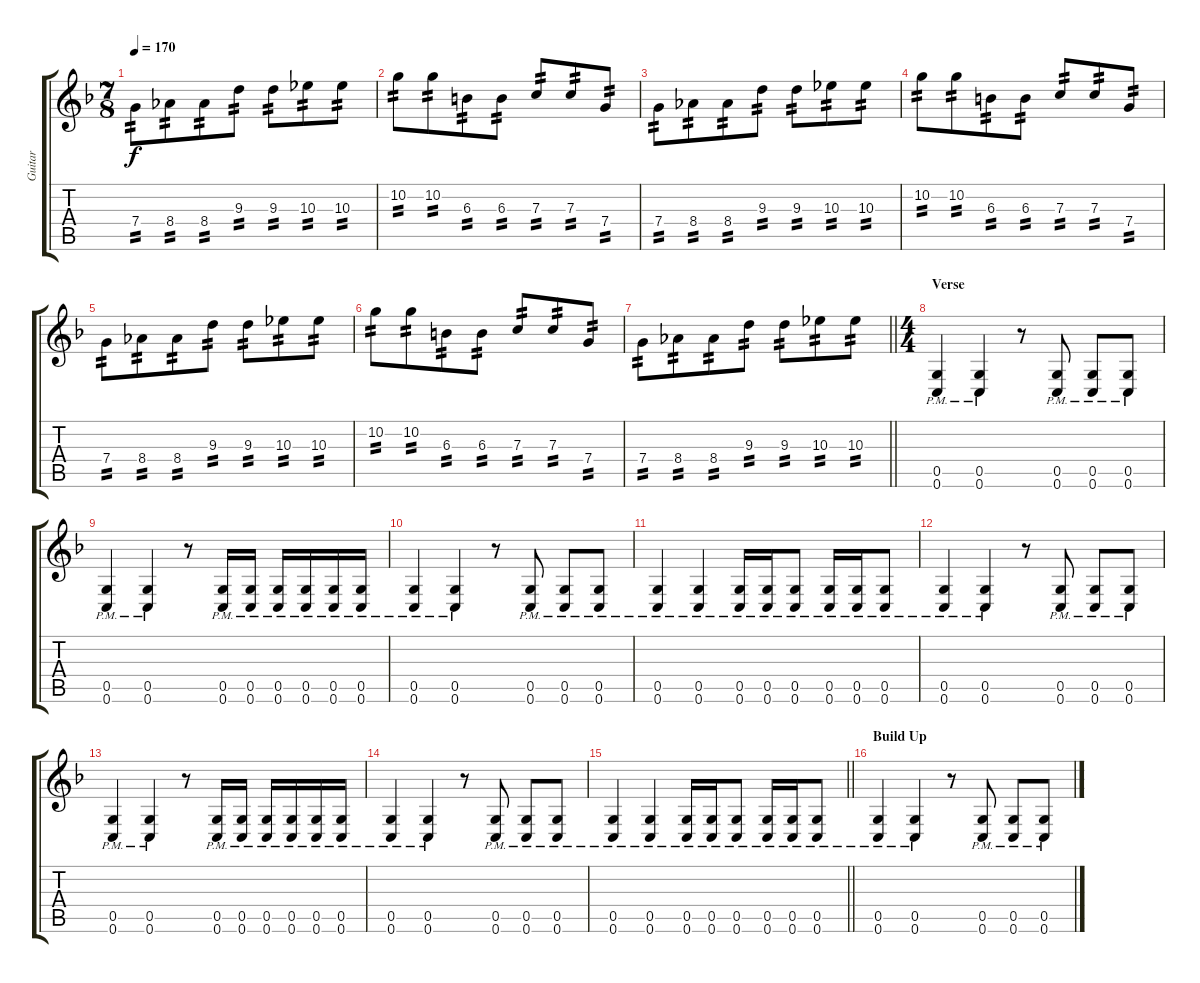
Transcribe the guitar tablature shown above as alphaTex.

\track ("Guitar" "Guitar") {instrument distortionguitar}
\staff {score tabs}
\tuning (D4 A3 F3 C3 G2 C2) {hide}
\ts (7 8)
\tempo 170
\clef g2
\ks dminor
7.4.8{tp 2 dy f} 8.4.8{tp 2} 8.4.8{tp 2} 9.3.8{tp 2} 9.3.8{tp 2} 10.3.8{tp 2} 10.3.8{tp 2} |
10.2.8{tp 2} 10.2.8{tp 2} 6.3.8{tp 2} 6.3.8{tp 2} 7.3.8{tp 2} 7.3.8{tp 2} 7.4.8{tp 2} |
7.4.8{tp 2} 8.4.8{tp 2} 8.4.8{tp 2} 9.3.8{tp 2} 9.3.8{tp 2} 10.3.8{tp 2} 10.3.8{tp 2} |
10.2.8{tp 2} 10.2.8{tp 2} 6.3.8{tp 2} 6.3.8{tp 2} 7.3.8{tp 2} 7.3.8{tp 2} 7.4.8{tp 2} |
7.4.8{tp 2} 8.4.8{tp 2} 8.4.8{tp 2} 9.3.8{tp 2} 9.3.8{tp 2} 10.3.8{tp 2} 10.3.8{tp 2} |
10.2.8{tp 2} 10.2.8{tp 2} 6.3.8{tp 2} 6.3.8{tp 2} 7.3.8{tp 2} 7.3.8{tp 2} 7.4.8{tp 2} |
\barLineRight lightlight
7.4.8{tp 2} 8.4.8{tp 2} 8.4.8{tp 2} 9.3.8{tp 2} 9.3.8{tp 2} 10.3.8{tp 2} 10.3.8{tp 2} |
\ts (4 4)
\section ("" "Verse")
(0.5{pm} 0.6{pm}).4 (0.5{pm} 0.6{pm}).4 r.8 (0.5{pm} 0.6{pm}).8 (0.5{pm} 0.6{pm}).8 (0.5{pm} 0.6{pm}).8 |
(0.5{pm} 0.6{pm}).4 (0.5{pm} 0.6{pm}).4 r.8 (0.5{pm} 0.6{pm}).16 (0.5{pm} 0.6{pm}).16 (0.5{pm} 0.6{pm}).16 (0.5{pm} 0.6{pm}).16 (0.5{pm} 0.6{pm}).16 (0.5{pm} 0.6{pm}).16 |
(0.5{pm} 0.6{pm}).4 (0.5{pm} 0.6{pm}).4 r.8 (0.5{pm} 0.6{pm}).8 (0.5{pm} 0.6{pm}).8 (0.5{pm} 0.6{pm}).8 |
(0.5{pm} 0.6{pm}).4 (0.5{pm} 0.6{pm}).4 (0.5{pm} 0.6{pm}).16 (0.5{pm} 0.6{pm}).16 (0.5{pm} 0.6{pm}).8 (0.5{pm} 0.6{pm}).16 (0.5{pm} 0.6{pm}).16 (0.5{pm} 0.6{pm}).8 |
(0.5{pm} 0.6{pm}).4 (0.5{pm} 0.6{pm}).4 r.8 (0.5{pm} 0.6{pm}).8 (0.5{pm} 0.6{pm}).8 (0.5{pm} 0.6{pm}).8 |
(0.5{pm} 0.6{pm}).4 (0.5{pm} 0.6{pm}).4 r.8 (0.5{pm} 0.6{pm}).16 (0.5{pm} 0.6{pm}).16 (0.5{pm} 0.6{pm}).16 (0.5{pm} 0.6{pm}).16 (0.5{pm} 0.6{pm}).16 (0.5{pm} 0.6{pm}).16 |
(0.5{pm} 0.6{pm}).4 (0.5{pm} 0.6{pm}).4 r.8 (0.5{pm} 0.6{pm}).8 (0.5{pm} 0.6{pm}).8 (0.5{pm} 0.6{pm}).8 |
\barLineRight lightlight
(0.5{pm} 0.6{pm}).4 (0.5{pm} 0.6{pm}).4 (0.5{pm} 0.6{pm}).16 (0.5{pm} 0.6{pm}).16 (0.5{pm} 0.6{pm}).8 (0.5{pm} 0.6{pm}).16 (0.5{pm} 0.6{pm}).16 (0.5{pm} 0.6{pm}).8 |
\section ("" "Build Up")
(0.5{pm} 0.6{pm}).4 (0.5{pm} 0.6{pm}).4 r.8 (0.5{pm} 0.6{pm}).8 (0.5{pm} 0.6{pm}).8 (0.5{pm} 0.6{pm}).8
